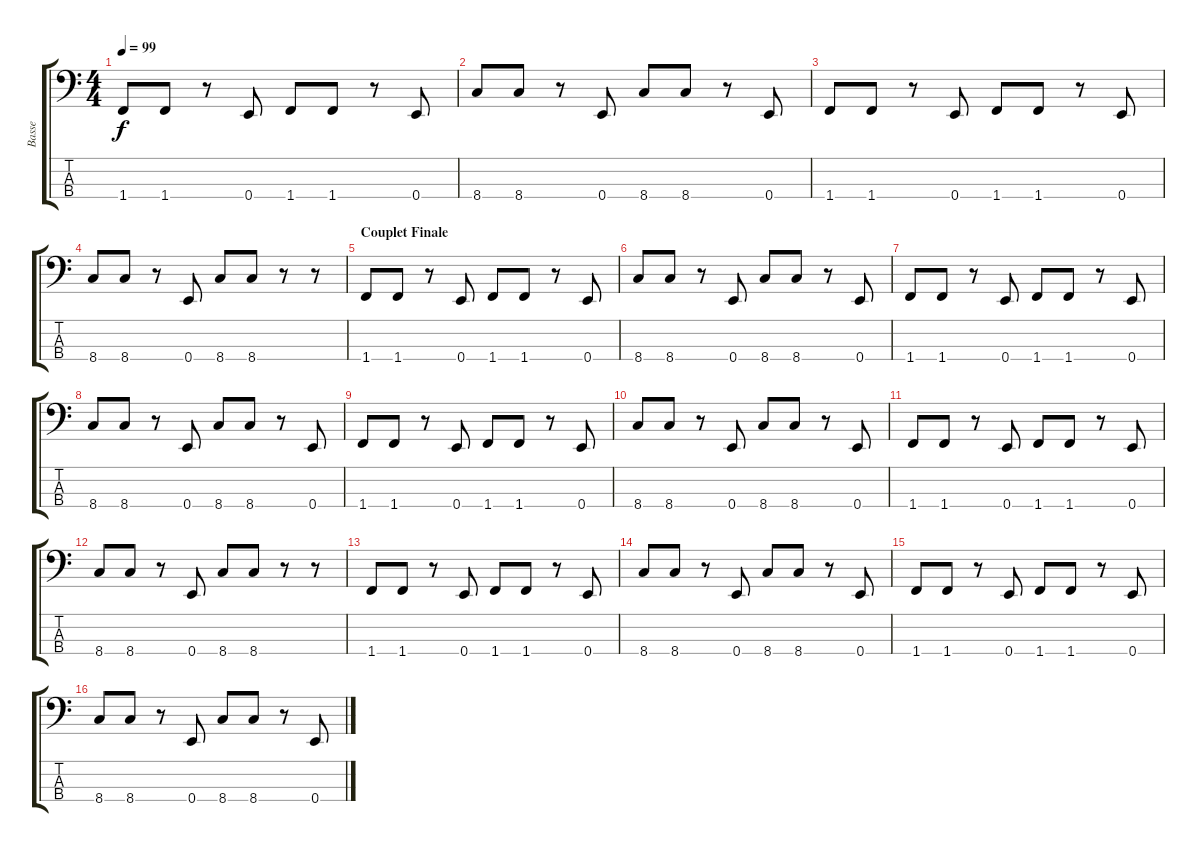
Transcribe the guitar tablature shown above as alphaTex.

\track ("Basse" "Basse") {instrument electricbassfinger}
\staff {score tabs}
\tuning (G2 D2 A1 E1) {hide}
\ts (4 4)
\tempo 99
\clef f4
\ks c
1.4.8{dy f} 1.4.8 r.8 0.4.8 1.4.8 1.4.8 r.8 0.4.8 |
8.4.8 8.4.8 r.8 0.4.8 8.4.8 8.4.8 r.8 0.4.8 |
1.4.8 1.4.8 r.8 0.4.8 1.4.8 1.4.8 r.8 0.4.8 |
8.4.8 8.4.8 r.8 0.4.8 8.4.8 8.4.8 r.8 r.8 |
\section ("" "Couplet Finale")
1.4.8 1.4.8 r.8 0.4.8 1.4.8 1.4.8 r.8 0.4.8 |
8.4.8 8.4.8 r.8 0.4.8 8.4.8 8.4.8 r.8 0.4.8 |
1.4.8 1.4.8 r.8 0.4.8 1.4.8 1.4.8 r.8 0.4.8 |
8.4.8 8.4.8 r.8 0.4.8 8.4.8 8.4.8 r.8 0.4.8 |
1.4.8 1.4.8 r.8 0.4.8 1.4.8 1.4.8 r.8 0.4.8 |
8.4.8 8.4.8 r.8 0.4.8 8.4.8 8.4.8 r.8 0.4.8 |
1.4.8 1.4.8 r.8 0.4.8 1.4.8 1.4.8 r.8 0.4.8 |
8.4.8 8.4.8 r.8 0.4.8 8.4.8 8.4.8 r.8 r.8 |
1.4.8 1.4.8 r.8 0.4.8 1.4.8 1.4.8 r.8 0.4.8 |
8.4.8 8.4.8 r.8 0.4.8 8.4.8 8.4.8 r.8 0.4.8 |
1.4.8 1.4.8 r.8 0.4.8 1.4.8 1.4.8 r.8 0.4.8 |
8.4.8 8.4.8 r.8 0.4.8 8.4.8 8.4.8 r.8 0.4.8
